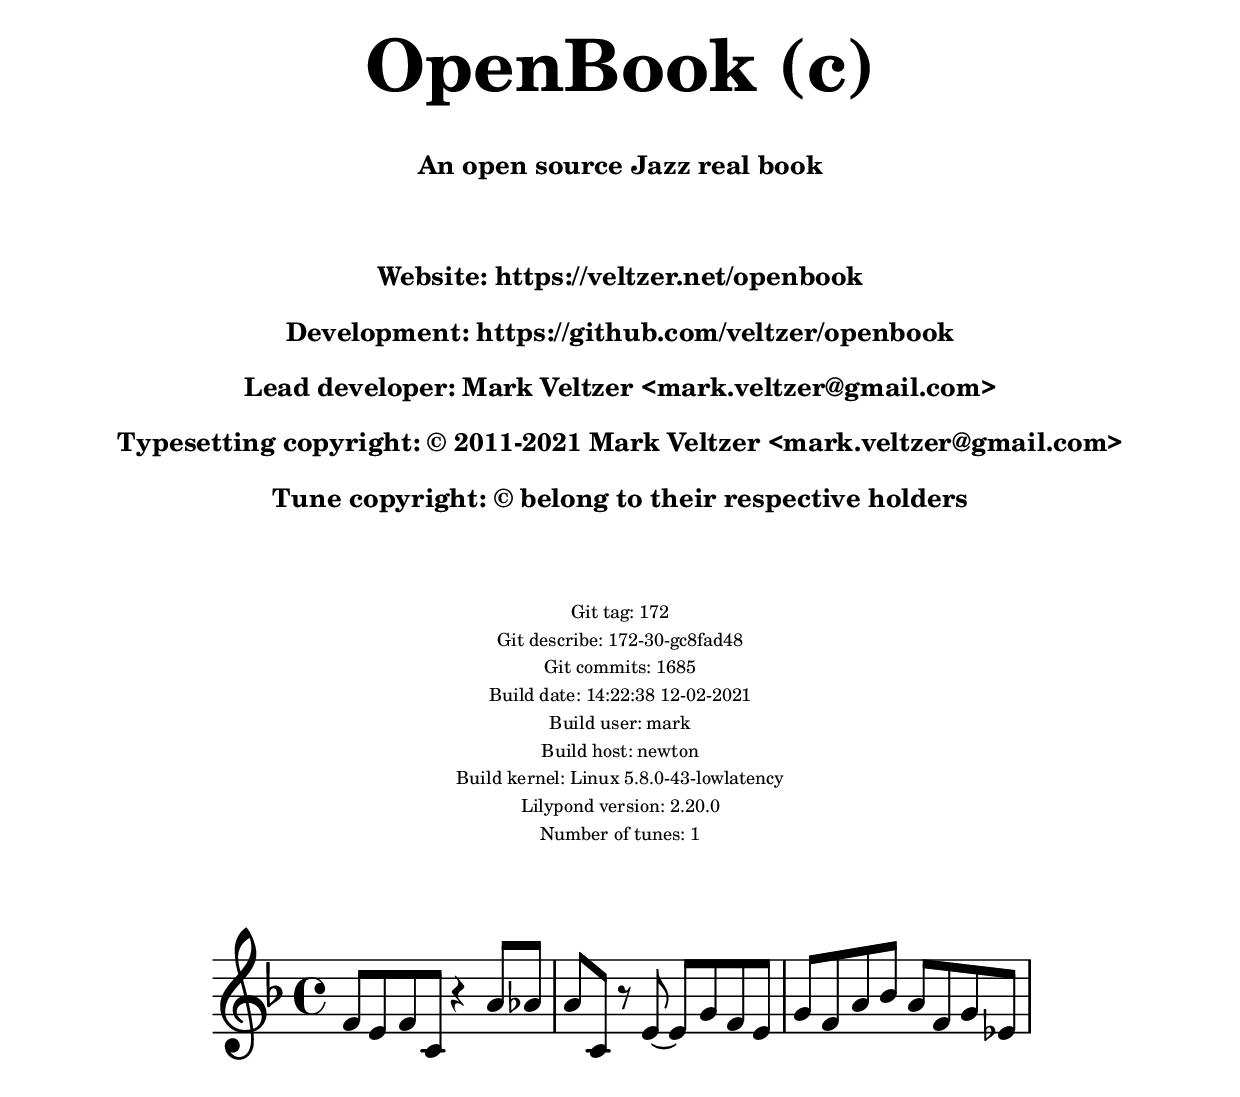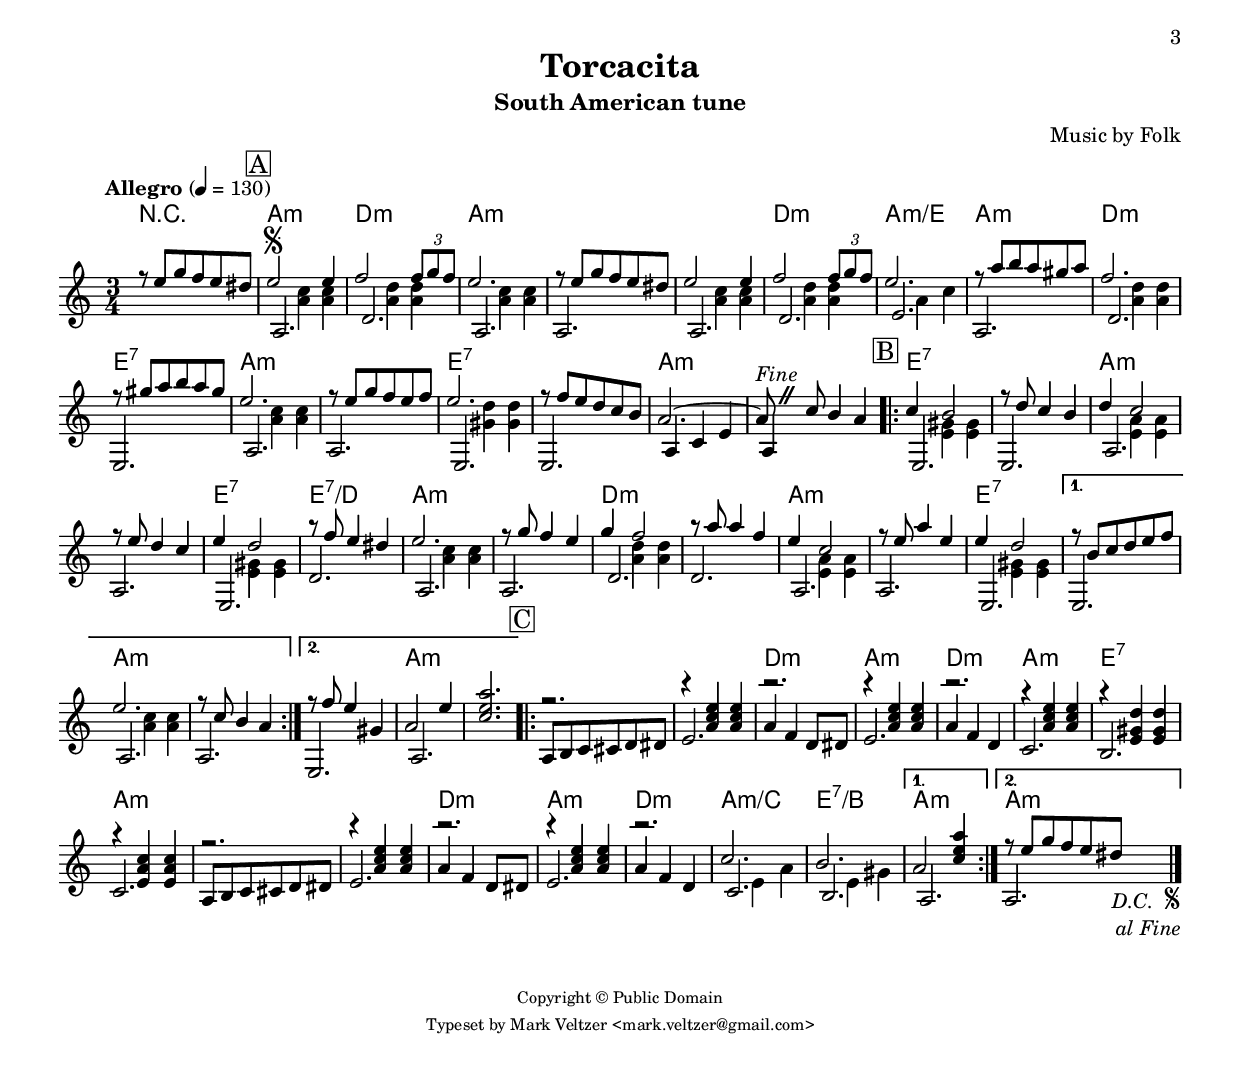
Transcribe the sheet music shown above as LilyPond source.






% lets emit the definitions

% end verbatim - this comment is a hack to prevent texinfo.tex
% from choking on non-European UTF-8 subsets

% this version tag will keep me compiling only on this version of lilypond.
%=====================================================================

\version "2.20.0"

% lets define a variable to hold the formatted build date (man 3 strftime):
%date=#(strftime "%T %d-%m-%Y" (localtime (current-time)))
%lilypond_version=#(lilypond-version)

% setting instruments for midi generation (bah - this doesn't work...)
%=====================================================================
%\set ChordNames.midiInstrument = #"acoustic grand"
%\set Staff.midiInstrument = #"flute"
%\set PianoStaff.instrumentName = #"acoustic grand"
% do not show chords unless they change...
%\set chordChanges = ##t

% number of staffs per page (this does not work because of my breaks)
%\paper {
%	system-count = #7
%}

\paper {
%% reduce spaces between systems and the bottom (taken from the lilypond
%% documentation and found the relevant variable)
%% the result of this is that I can fit 8 single staffs in one page
%% which is ideal for Jazz (think 32 bar divided into 8 lines of 4 bars each...).
%% I should really only apply this thing for Jazz tunes but that is a TODO item.
%% default is 4\mm - 3 already causes 8 staffs to take 2 pages
	between-system-padding = 2\mm
%% default is 20\mm
%% between-system-space = 16\mm
%% ragged-last-bottom = ##f
%% ragged-bottom = ##f

%% make lilypond increase the distance of the footer from the bottom of the page
%% it seems that if you don't do something like this you're going to have
%% a real problem seeing the footer in postscript printing....
%%bottom-margin = 2.5\cm

%% from /usr/share/lilypond/2.12.3/ly/titling-init.ly
%% to stop lilypond from printing footers...
	oddFooterMarkup = \markup {}

%% prevent lilypond from printing the headers...

	scoreTitleMarkup = \markup {}
	bookTitleMarkup = \markup {}
}
\layout {
%% don't have the first line indented
	indent = 0.0 \cm
%% don't know what this is (taken from Laurent Martelli...)
%%textheight = 1.5\cm

	\context {
		\Score
	%% change the size of the text fonts
	%%\override LyricText #'font-family = #'typewriter
		\override LyricText #'font-size = #'-2

	%% set the style of the chords to Jazz - I don't see this making any effect
		\override ChordName #'style = #'jazz
	%%\override ChordName #'word-space = #2

	%% set the chord size and font
	%%\override ChordName #'font-series = #'bold
	%%\override ChordName #'font-family = #'roman
	%%\override ChordName #'font-size = #-1

	%% don't show bar numbers (for jazz it makes it too cluttery)
		\remove "Bar_number_engraver"
	}
}
% reduce the font size (taken from the lilypond info documentation, default is 20)
#(set-global-staff-size 17.82)

% There is no need to set the paper size to a4 since it is the default.
% make lilypond use paper of size a4 (Is this the default ?!?)
%#(set-default-paper-size "a4")
%)

% Don't have textedit:// links for every note in the pdf file.
% This reduces the size of the pdf by a lot
\pointAndClickOff

% chord related matters
myChordDefinitions={
	<c ees ges bes des' fes' aes'>-\markup \super {7alt}
	<c e g bes f'>-\markup \super {7sus}
	<c e g bes d f'>-\markup \super {9sus}
	<c e g f'>-\markup \super {sus}
	<c ees ges bes>-\markup { "m" \super { "7 " \flat "5" } }
	<c ees ges beses>-\markup { "dim" \super { "7" } }
	<c ees ges>-\markup { "dim" }
%%<c e g b>-\markup { "maj7" }
	<c e gis bes d'>-\markup { \super { "9 " \sharp "5" } }
	<c e g bes d' a'>-\markup \super {13}
	<c e g bes d' fis'>-\markup { \super { "9 " \sharp "11" } }
}
myChordExceptions=#(append
	(sequential-music-to-chord-exceptions myChordDefinitions #t)
	ignatzekExceptions
)

% some macros to be reused all over
% =====================================================================
myBreak=\break
% do line breaks really matter?
myEndLine=\break
%myEndLine={}
myEndLineVoltaNotLast={}
myEndLineVoltaLast=\break
myEndLineVolta=\break
partBar=\bar "||"
endBar=\bar "|."
startBar=\bar ".|"
startRepeat=\bar "|:"
endRepeat=\bar ":|"
startTune={}
endTune=\bar "|."
myFakeEndLine={}
mySegno=\mark \markup { \musicglyph #"scripts.segno" }
myCoda=\mark \markup { \musicglyph #"scripts.coda" }

% some functions to be reused all over
% =====================================================================
% A wrapper for section markers that allows us to control their formatting

% You can have a circle instead of a box using:
% \mark \markup { \circle #mark }
myMark =
#(define-music-function
	(parser location mark)
	(markup?)
	#{
	\mark \markup { \box #mark }
	#})
myWordMark =
#(define-music-function
	(parser location mark)
	(markup?)
	#{
	\mark \markup { \box #mark }
	#})
% grace that does appoggiatura
%\grace $notes
myGrace = #(define-music-function (parser location notes) (ly:music?) #{ \appoggiatura $notes #})
% grace that does nothing
%myGrace = #(define-music-function (parser location notes) (ly:music?) #{ #})

% this is a macro that * really * breaks lines. You don't really need this since a regular \break will work
% AS LONG AS you have the '\remove Bar_engraver' enabled...
hardBreak={ \bar "" \break }
% a macro to make vertical space
verticalSpace=\markup { \null }

% macros to help in parenthesizing chords
% see the playground area for openbook and http://lilypond.1069038.n5.nabble.com/Parenthesizing-chord-names-td44370.html
#(define (left-parenthesis-ignatzek-chord-names in-pitches bass inversion context) (markup #:line ("(" (ignatzek-chord-names in-pitches bass inversion context))))
#(define (right-parenthesis-ignatzek-chord-names in-pitches bass inversion context) (markup #:line ((ignatzek-chord-names in-pitches bass inversion context) ")")))
#(define (parenthesis-ignatzek-chord-names in-pitches bass inversion context) (markup #:line ("(" (ignatzek-chord-names in-pitches bass inversion context) ")")))
LPC = { \once \set chordNameFunction = #left-parenthesis-ignatzek-chord-names }
RPC = { \once \set chordNameFunction = #right-parenthesis-ignatzek-chord-names }
OPC = { \once \set chordNameFunction = #parenthesis-ignatzek-chord-names }

% some macros for marking parts of jazz tunes
% =====================================================================
startSong={}
% If we want endings of parts to be denoted by anything we need
% to find a smarter function that this since this will tend
% to make other things disapper (repeat markings etc)
%endSong=\bar "|."
endSong={}
startPart={}
% If we want endings of parts to be denoted by anything we need
% to find a smarter function that this since this will tend
% to make other things disapper (repeat markings etc)
% endPart=\bar "||"
endPart={}
startChords={
%% this causes chords that do not change to disappear...
	\set chordChanges = ##t
%% use my own chord exceptions
	\set chordNameExceptions = #myChordExceptions
}
endChords={}


% lets always include guitar definitions
\include "predefined-guitar-fretboards.ly"

% book header
%\book {
%% this is the title page
	\bookpart {
		\markup {
			\column {
				\null
				\null
				\null
				\null
				\null
				\null
				\null
				\null
				\null
				\null
				\fill-line { \fontsize #11 \bold "OpenBook (c)"}
				\null
				\null
				\fill-line { \larger \larger \bold "An open source Jazz real book" }
				\null
				\null
				\null
				\fill-line {
					\huge \bold \concat {
						"Website: "
						\with-url #"https://veltzer.net/openbook" https://veltzer.net/openbook
					}
				}
				\null
				\fill-line {
					\huge \bold \concat {
						"Development: "
						\with-url #"https://github.com/veltzer/openbook" https://github.com/veltzer/openbook
					}
				}
				\null
				\fill-line {
					\huge \bold \concat {
						"Lead developer: Mark Veltzer "
						"<" \with-url #"mailto:mark.veltzer@gmail.com" mark.veltzer@gmail.com ">"
					}
				}
				\null
				\fill-line {
					\huge \bold \concat {
						"Typesetting copyright: © 2011-"
						2021
						" Mark Veltzer "
						"<" \with-url #"mailto:mark.veltzer@gmail.com" mark.veltzer@gmail.com ">"
					}
				}
				\null
				\fill-line { \huge \bold "Tune copyright: © belong to their respective holders" }
				\null
				\null
				\null
				\fill-line { \small "Git tag: 172" }
				\fill-line { \small "Git describe: 172-30-gc8fad48" }
				\fill-line { \small "Git commits: 1685" }
				\fill-line { \small "Build date: 14:22:38 12-02-2021" }
				\fill-line { \small "Build user: mark" }
				\fill-line { \small "Build host: newton" }
				\fill-line { \small "Build kernel: Linux 5.8.0-43-lowlatency" }
				\fill-line { \small "Lilypond version: 2.20.0" }
				\fill-line { \small "Number of tunes: 1" }
				\null
				\null
				\null
			}
		}
		\score {
			<<
				\new Staff="Melody" {
					\new Voice="Voice"
					\relative c' {
						\time 4/4
						\key f \major
						\set fontSize = #-3
						f8 e f c r4 a'8 aes | a c, r e~ e g f e | g f a bes a f g ees
					}
				}
			>>
			\layout {
				#(layout-set-staff-size 35)
				indent = 2.6\cm
			}
		}
	}

\markuplist \table-of-contents
\pageBreak

% from here everything needs to go into a loop

% include anything the user wants before the bookpart starts



PartChords=\chordmode {
	\startSong
	\startChords

%% there is no need to worry about which instrument plays the chords
%% since they will not be heard...

	r2. |

	a:m | d:m | a2.*2:m | \myFakeEndLine
	a2.:m | d:m | a:m/e | a:m | \myFakeEndLine
	d:m | e:7 | a2.*2:m | \myFakeEndLine
	e:7 | a:m | \myFakeEndLine

	\repeat volta 2 {
		e2.*2:7 | a:m | \myFakeEndLine
		e2.:7 | e:7/d | a2.*2:m | \myFakeEndLine
		d:m | a:m | \myFakeEndLine
		e2.:7 |
	} \alternative {
		{ e2.:7 | a2.*2:m | }
		{ e2.:7 | a2.*2:m | }
	} \myFakeEndLine

	\repeat volta 2 {
		a2.*2:m | d2.:m | a:m | \myFakeEndLine
		d:m | a:m | e:7 | a:m | \myFakeEndLine
		a2.*2:m | d2.:m | a:m | \myFakeEndLine
		d:m | a:m/c | e:7/b |
	} \alternative {
		{ a:m | }
		{ a:m | }
	} \myFakeEndLine

	\endChords
	\endSong
}

PartHighVoice=\relative c' {

	\tempo "Allegro" 4 = 130
	\time 3/4
	\key c \major

%% this is to let lily know that this is voice one
	\voiceOne

	r8 e' g f e dis |

	\myMark "A"
	e2\segno e4 | f2 \tuplet 3/2 {f8 g f} | e2. | r8 e g f e dis | \myFakeEndLine
	e2 e4 | f2 \tuplet 3/2 {f8 g f} | e2. | r8 a b a gis a | \myFakeEndLine
	f2. | r8 gis a b a gis | e2. | r8 e g f e f | \myFakeEndLine
	e2. | r8 f e d c b | a2. ~ | a8-\markup { \italic "Fine" }
	\override BreathingSign.text = \markup {
		\musicglyph #"scripts.caesura.straight"
	}
	\breathe
	c b4 a | \myFakeEndLine

	\myMark "B"
	\repeat volta 2 {
		c4 b2 | r8 d c4 b | d c2 | r8 e d4 c | \myFakeEndLine
		e d2 | r8 f e4 dis | e2. | r8 g f4 e | \myFakeEndLine
		g f2 | r8 a a4 f | e c2 | r8 e a4 e | \myFakeEndLine
		e d2 |
	} \alternative {
		{ r8 b c d e f | e2. | r8 c b4 a | }
		{ r8 f' e4 gis, | a2 e'4 | <c e a>2. | }
	} \myFakeEndLine

	\myMark "C"
	\repeat volta 2 {
		r2. | r4 <a c e> <a c e> | r2. | r4 <a c e> <a c e> | \myFakeEndLine
		r2. | r4 <a c e> <a c e> | r4 <e gis d'> <e gis d'> | r4 <e a c> <e a c> | \myFakeEndLine
		r2. | r4 <a c e> <a c e> | r2. | r4 <a c e> <a c e> | \myFakeEndLine
		r2. | c | b |
	} \alternative {
		{ a2 <c e a>4 | }
		{ r8 e g f e dis_\markup {
			\center-column {
				\line
				{ \italic "D.C. "
				\tiny \raise #1
				\musicglyph #"scripts.segno"
				}
				\italic " al Fine"
			}
		} | }
	} \myFakeEndLine

	\endTune
}

PartMidVoice=\relative c' {
	\time 3/4

%% this is to let lily know that this is voice one
	\voiceTwo

	s2. |

	s4 <a' c> <a c> | s <a d> <a d> | s <a c> <a c> | s2. |
	s4 <a c> <a c> | s <a d> <a d> | s a c | s2. |
	s4 <a d> <a d> | s2. | s4 <a c> <a c> | s2. |
	s4 <gis d'> <gis d'> | s2. | s | s |

	\repeat volta 2 {
		s4 <e gis> <e gis> | s2. | s4 <e a> <e a> | s2. |
		s4 <e gis> <e gis> | s2. | s4 <a c> <a c> | s2. |
		s4 <a d> <a d> | s2. | s4 <e a> <e a> | s2. |
		s4 <e gis> <e gis> |
	} \alternative {
		{ s2. | s4 <a c> <a c> | s2. | }
		{ s2. | s2. | s2. | }
	}

	\repeat volta 2 {
		s2. | s2. | s2. | s2. |
		s2. | s2. | s2. | s2. |
		s2. | s2. | s2. | s2. |
		s2. | s4 e a | s e gis |
	} \alternative {
		{ s2. | }
		{ s2. | }
	}
}

PartLowVoice=\relative c' {
	\time 3/4

%% this is to let lily know that this is voice one
	\voiceThree

	s2. |

	a2. | d | a | a |
	a | d | e | a, |
	d | e, | a | a |
	e | e | a4 c e | a, s s |

	\repeat volta 2 {
		e2. | e | a | a |
		e | d' | a | a |
		d | d | a | a |
		e |
	} \alternative {
		{ e | a | a | }
		{ e | a | s | }
	}

	\repeat volta 2 {
		a8 b c cis d dis | e2. | a4 f d8 dis | e2. |
		a4 f d | c2. | b | c |
		a8 b c cis d dis | e2. | a4 f d8 dis | e2. |
		a4 f d | c2. | b |
	} \alternative {
		{ a | }
		{ a | }
	}
}



\bookpart {

% this causes the variables to be defined...











% now play with the variables that depend on language



% calculate the tag line


% calculate the typesetby




\tocItem \markup "Torcacita / Folk"





% taken from "/usr/share/lilypond/2.12.3/ly/titling-init.ly"
\markup {
	\column {
		\override #'(baseline-skip . 3.5)
		\column {
			\huge \larger \bold
			\fill-line { \larger "Torcacita" }
			\fill-line { \large \smaller \bold \larger "South American tune" }
			\fill-line {
				""
				"Music by Folk"
			}
			\fill-line {
				""
			}
		}
	}
}
\noPageBreak






% score for printing
\score {
	<<
		\new ChordNames="Partchords" \PartChords
		\new Staff="Melody" <<
			\new Voice="highvoice" \PartHighVoice
			\new Voice="midvoice" \PartMidVoice
			\new Voice="lowvoice" \PartLowVoice
		>>
	>>
	\layout {
	}
}


\noPageBreak
\markup \column {
%% just a little space
	\null
	\fill-line {
		\smaller \smaller { "Copyright © Public Domain" }
	}
	\fill-line {
		\smaller \smaller { "Typeset by Mark Veltzer <mark.veltzer@gmail.com>" }
	}
}



}


% book footer
%}
